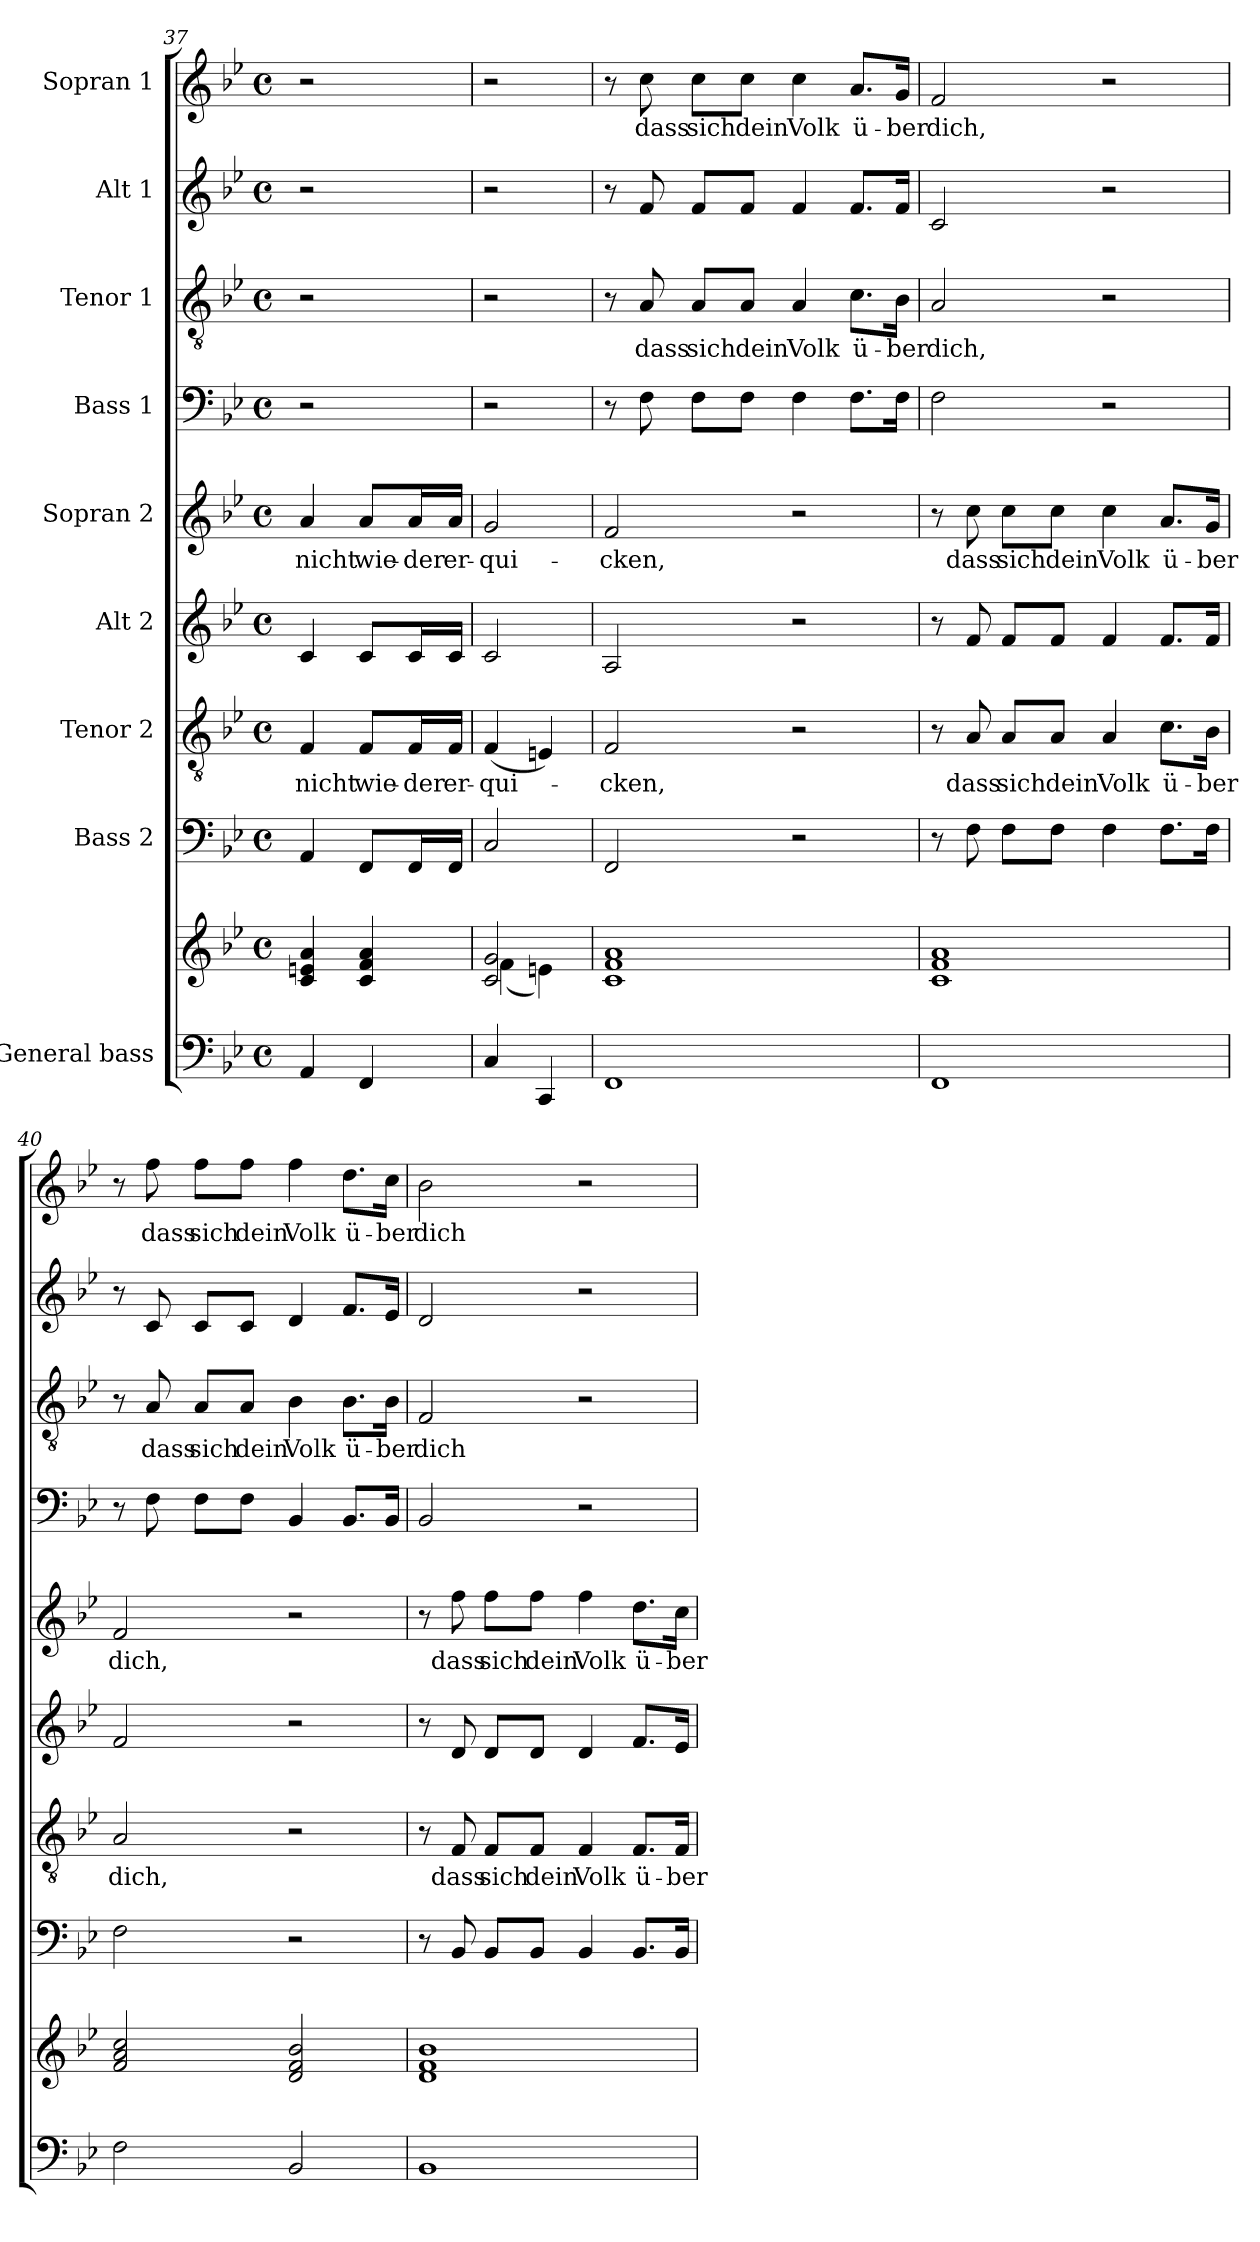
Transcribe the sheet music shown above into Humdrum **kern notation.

**kern	**kern	**kern	**kern	**text	**kern	**kern	**text	**kern	**kern	**text	**kern	**kern	**text
*part9	*part9	*part8	*part7	*part7	*part6	*part5	*part5	*part4	*part3	*part3	*part2	*part1	*part1
*staff10	*staff9	*staff8	*staff7	*staff7	*staff6	*staff5	*staff5	*staff4	*staff3	*staff3	*staff2	*staff1	*staff1
*I"General bass	*	*I"Bass 2	*I"Tenor 2	*	*I"Alt 2	*I"Sopran 2	*	*I"Bass 1	*I"Tenor 1	*	*I"Alt 1	*I"Sopran 1	*
*clefF4	*clefG2	*clefF4	*clefGv2	*	*clefG2	*clefG2	*	*clefF4	*clefGv2	*	*clefG2	*clefG2	*
*k[b-e-]	*k[b-e-]	*k[b-e-]	*k[b-e-]	*	*k[b-e-]	*k[b-e-]	*	*k[b-e-]	*k[b-e-]	*	*k[b-e-]	*k[b-e-]	*
*M4/4	*M4/4	*M4/4	*M4/4	*	*M4/4	*M4/4	*	*M4/4	*M4/4	*	*M4/4	*M4/4	*
*met(c)	*met(c)	*met(c)	*met(c)	*	*met(c)	*met(c)	*	*met(c)	*met(c)	*	*met(c)	*met(c)	*
=37	=37	=37	=37	=37	=37	=37	=37	=37	=37	=37	=37	=37	=37
4AA/	4c/ 4en/ 4a/	4AA/	4F/	nicht	4c/	4a/	nicht	2r	2r	.	2r	2r	.
4FF/	4c/ 4f/ 4a/	8FF/L	8F/L	wie-	8c/L	8a/L	wie-	.	.	.	.	.	.
.	.	16FF/L	16F/L	-der	16c/L	16a/L	-der	.	.	.	.	.	.
.	.	16FF/JJ	16F/JJ	er-	16c/JJ	16a/JJ	er-	.	.	.	.	.	.
!!LO:LB:g=z
=37X1	=37X1	=37X1	=37X1	=37X1	=37X1	=37X1	=37X1	=37X1	=37X1	=37X1	=37X1	=37X1	=37X1
*	*^	*	*	*	*	*	*	*	*	*	*	*	*
4C/	2c/ 2g/	(4f\	2C/	(4F/	-qui-	2c/	2g/	-qui-	2r	2r	.	2r	2r	.
4CC/	.	4en\)	.	4En/)	.	.	.	.	.	.	.	.	.	.
*	*v	*v	*	*	*	*	*	*	*	*	*	*	*	*
=38	=38	=38	=38	=38	=38	=38	=38	=38	=38	=38	=38	=38	=38
1FF	1c 1f 1a	2FF/	2F/	-cken,	2A/	2f/	-cken,	8r	8r	.	8r	8r	.
.	.	.	.	.	.	.	.	8F\	8A/	dass	8f/	8cc\	dass
.	.	.	.	.	.	.	.	8F\L	8A/L	sich	8f/L	8cc\L	sich
.	.	.	.	.	.	.	.	8F\J	8A/J	dein	8f/J	8cc\J	dein
.	.	2r	2r	.	2r	2r	.	4F\	4A/	Volk	4f/	4cc\	Volk
.	.	.	.	.	.	.	.	8.F\L	8.c\L	ü-	8.f/L	8.a/L	ü-
.	.	.	.	.	.	.	.	16F\Jk	16B-\Jk	-ber	16f/Jk	16g/Jk	-ber
=39	=39	=39	=39	=39	=39	=39	=39	=39	=39	=39	=39	=39	=39
1FF	1c 1f 1a	8r	8r	.	8r	8r	.	2F\	2A/	dich,	2c/	2f/	dich,
.	.	8F\	8A/	dass	8f/	8cc\	dass	.	.	.	.	.	.
.	.	8F\L	8A/L	sich	8f/L	8cc\L	sich	.	.	.	.	.	.
.	.	8F\J	8A/J	dein	8f/J	8cc\J	dein	.	.	.	.	.	.
.	.	4F\	4A/	Volk	4f/	4cc\	Volk	2r	2r	.	2r	2r	.
.	.	8.F\L	8.c\L	ü-	8.f/L	8.a/L	ü-	.	.	.	.	.	.
.	.	16F\Jk	16B-\Jk	-ber	16f/Jk	16g/Jk	-ber	.	.	.	.	.	.
=40	=40	=40	=40	=40	=40	=40	=40	=40	=40	=40	=40	=40	=40
2F\	2f/ 2a/ 2cc/	2F\	2A/	dich,	2f/	2f/	dich,	8r	8r	.	8r	8r	.
.	.	.	.	.	.	.	.	8F\	8A/	dass	8c/	8ff\	dass
.	.	.	.	.	.	.	.	8F\L	8A/L	sich	8c/L	8ff\L	sich
.	.	.	.	.	.	.	.	8F\J	8A/J	dein	8c/J	8ff\J	dein
2BB-/	2d/ 2f/ 2b-/	2r	2r	.	2r	2r	.	4BB-/	4B-\	Volk	4d/	4ff\	Volk
.	.	.	.	.	.	.	.	8.BB-/L	8.B-\L	ü-	8.f/L	8.dd\L	ü-
.	.	.	.	.	.	.	.	16BB-/Jk	16B-\Jk	-ber	16e-/Jk	16cc\Jk	-ber
!!LO:PB:g=z
=41	=41	=41	=41	=41	=41	=41	=41	=41	=41	=41	=41	=41	=41
1BB-	1d 1f 1b-	8r	8r	.	8r	8r	.	2BB-/	2F/	dich	2d/	2b-\	dich
.	.	8BB-/	8F/	dass	8d/	8ff\	dass	.	.	.	.	.	.
.	.	8BB-/L	8F/L	sich	8d/L	8ff\L	sich	.	.	.	.	.	.
.	.	8BB-/J	8F/J	dein	8d/J	8ff\J	dein	.	.	.	.	.	.
.	.	4BB-/	4F/	Volk	4d/	4ff\	Volk	2r	2r	.	2r	2r	.
.	.	8.BB-/L	8.F/L	ü-	8.f/L	8.dd\L	ü-	.	.	.	.	.	.
.	.	16BB-/Jk	16F/Jk	-ber	16e-/Jk	16cc\Jk	-ber	.	.	.	.	.	.
=	=	=	=	=	=	=	=	=	=	=	=	=	=
*-	*-	*-	*-	*-	*-	*-	*-	*-	*-	*-	*-	*-	*-
